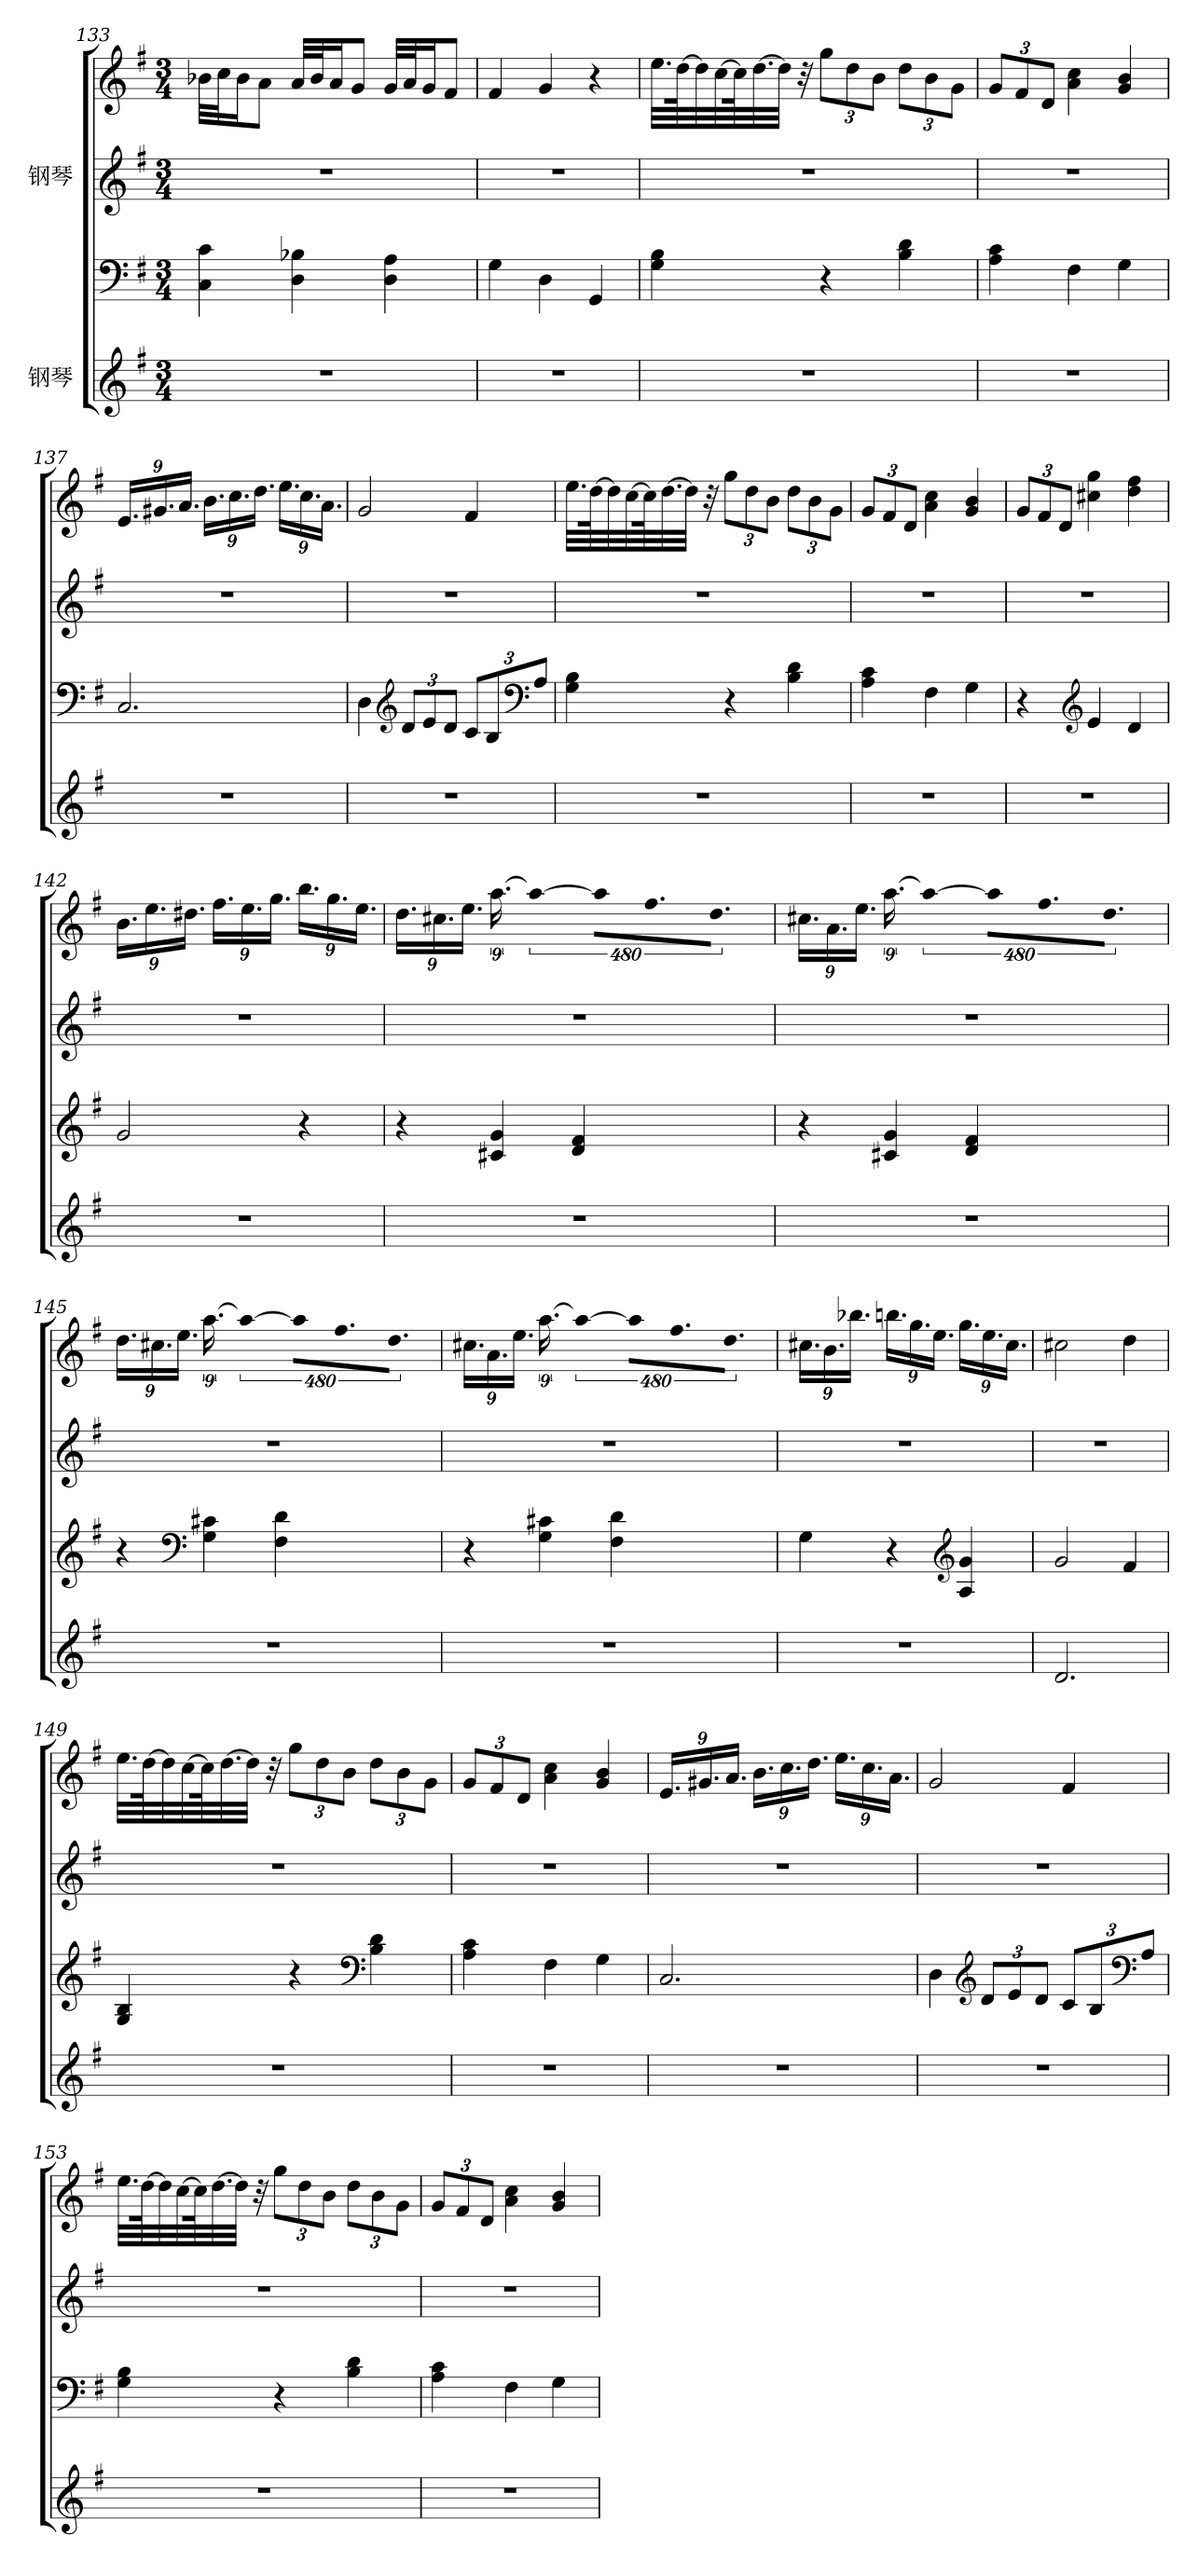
**kern	**kern	**kern	**kern
*part2	*part2	*part1	*part1
*staff4	*staff3	*staff2	*staff1
*I"钢琴	*	*I"钢琴	*
!!LO:LB:g=z
*clefG2	*clefF4	*clefG2	*clefG2
*k[f#]	*k[f#]	*k[f#]	*k[f#]
*M3/4	*M3/4	*M3/4	*M3/4
=133	=133	=133	=133
2.r	4C\ 4c\	2.r	32b-X\LLL
.	.	.	32cc\J
.	.	.	16b-\J
.	.	.	8a\J
.	4D\ 4B-X\	.	32a/LLL
.	.	.	32b-/J
.	.	.	16a/J
.	.	.	8g/J
.	4D\ 4A\	.	32g/LLL
.	.	.	32a/J
.	.	.	16g/J
.	.	.	8f#/J
=134	=134	=134	=134
2.r	4G\	2.r	4f#/
.	4D\	.	4g/
.	4GG/	.	4r
=135	=135	=135	=135
2.r	4G\ 4B\	2.r	32.ee\LLL
.	.	.	[64dd\K
.	.	.	32dd\]
.	.	.	[32cc\
.	.	.	64cc\K]
.	.	.	[32.dd\
.	.	.	32dd\JJJ]
.	.	.	32r
*	*	*	*Xbrackettup
.	4r	.	12gg\L
.	.	.	12dd\
.	.	.	12b\J
.	4B\ 4d\	.	12dd\L
.	.	.	12b\
.	.	.	12g\J
=136	=136	=136	=136
2.r	4A\ 4c\	2.r	12g/L
.	.	.	12f#/
.	.	.	12d/J
.	4F#\	.	4a\ 4cc\
.	4G\	.	4g/ 4b/
!!LO:LB:g=z
=137	=137	=137	=137
2.r	2.C/	2.r	18.e/LL
.	.	.	18.g#X/
.	.	.	18.a/JJ
.	.	.	18.b\LL
.	.	.	18.cc\
.	.	.	18.dd\JJ
.	.	.	18.ee\LL
.	.	.	18.cc\
.	.	.	18.a\JJ
=138	=138	=138	=138
2.r	4D\	2.r	2g/
*	*clefG2	*	*
*	*Xbrackettup	*	*
.	12d/L	.	.
.	12e/	.	.
.	12d/J	.	.
.	12c/L	.	4f#/
.	12B/	.	.
*	*clefF4	*	*
.	12A/J	.	.
=139	=139	=139	=139
2.r	4G\ 4B\	2.r	32.ee\LLL
.	.	.	[64dd\K
.	.	.	32dd\]
.	.	.	[32cc\
.	.	.	64cc\K]
.	.	.	[32.dd\
.	.	.	32dd\JJJ]
.	.	.	32r
.	4r	.	12gg\L
.	.	.	12dd\
.	.	.	12b\J
.	4B\ 4d\	.	12dd\L
.	.	.	12b\
.	.	.	12g\J
!!LO:PB:g=z
=140	=140	=140	=140
2.r	4A\ 4c\	2.r	12g/L
.	.	.	12f#/
.	.	.	12d/J
.	4F#\	.	4a\ 4cc\
.	4G\	.	4g/ 4b/
=141	=141	=141	=141
2.r	4r	2.r	12g/L
.	.	.	12f#/
.	.	.	12d/J
*	*clefG2	*	*
.	4e/	.	4cc#X\ 4gg\
.	4d/	.	4dd\ 4ff#\
=142	=142	=142	=142
2.r	2g/	2.r	18.b\LL
.	.	.	18.ee\
.	.	.	18.dd#X\JJ
.	.	.	18.ff#\LL
.	.	.	18.ee\
.	.	.	18.gg\JJ
.	4r	.	18.bb\LL
.	.	.	18.gg\
.	.	.	18.ee\JJ
=143	=143	=143	=143
*	*	*	*brackettup
2.r	4r	2.r	18.dd\LL
.	.	.	18.cc#X\
.	.	.	18.ee\JJ
.	4c#X/ 4g/	.	[18.aa\
!	!	!	!LO:N:vis=4
.	.	.	1920%427aa\_
.	4d/ 4f#/	.	.
!	!	!	!LO:N:vis=32
.	.	.	1920%53aa\KLL]
.	.	.	18.ff#\
.	.	.	18.dd\JJ
!!LO:LB:g=z
=144	=144	=144	=144
2.r	4r	2.r	18.cc#X\LL
.	.	.	18.a\
.	.	.	18.ee\JJ
.	4c#X/ 4g/	.	[18.aa\
!	!	!	!LO:N:vis=4
.	.	.	1920%427aa\_
.	4d/ 4f#/	.	.
!	!	!	!LO:N:vis=32
.	.	.	1920%53aa\KLL]
.	.	.	18.ff#\
.	.	.	18.dd\JJ
=145	=145	=145	=145
2.r	4r	2.r	18.dd\LL
.	.	.	18.cc#X\
.	.	.	18.ee\JJ
*	*clefF4	*	*
.	4G\ 4c#X\	.	[18.aa\
!	!	!	!LO:N:vis=4
.	.	.	1920%427aa\_
.	4F#\ 4d\	.	.
!	!	!	!LO:N:vis=32
.	.	.	1920%53aa\KLL]
.	.	.	18.ff#\
.	.	.	18.dd\JJ
=146	=146	=146	=146
2.r	4r	2.r	18.cc#X\LL
.	.	.	18.a\
.	.	.	18.ee\JJ
.	4G\ 4c#X\	.	[18.aa\
!	!	!	!LO:N:vis=4
.	.	.	1920%427aa\_
.	4F#\ 4d\	.	.
!	!	!	!LO:N:vis=32
.	.	.	1920%53aa\KLL]
.	.	.	18.ff#\
.	.	.	18.dd\JJ
!!LO:LB:g=z
=147	=147	=147	=147
*	*	*	*Xbrackettup
2.r	4G\	2.r	18.cc#X\LL
.	.	.	18.b\
.	.	.	18.bb-X\JJ
.	4r	.	18.bbn\LL
.	.	.	18.gg\
.	.	.	18.ee\JJ
*	*clefG2	*	*
.	4A/ 4g/	.	18.gg\LL
.	.	.	18.ee\
.	.	.	18.cc#\JJ
=148	=148	=148	=148
2.d/	2g/	2.r	2cc#X\
.	4f#/	.	4dd\
=149	=149	=149	=149
2.r	4G/ 4B/	2.r	32.ee\LLL
.	.	.	[64dd\K
.	.	.	32dd\]
.	.	.	[32cc\
.	.	.	64cc\K]
.	.	.	[32.dd\
.	.	.	32dd\JJJ]
.	.	.	32r
.	4r	.	12gg\L
.	.	.	12dd\
.	.	.	12b\J
*	*clefF4	*	*
.	4B\ 4d\	.	12dd\L
.	.	.	12b\
.	.	.	12g\J
=150	=150	=150	=150
2.r	4A\ 4c\	2.r	12g/L
.	.	.	12f#/
.	.	.	12d/J
.	4F#\	.	4a\ 4cc\
.	4G\	.	4g/ 4b/
!!LO:PB:g=z
=151	=151	=151	=151
2.r	2.C/	2.r	18.e/LL
.	.	.	18.g#X/
.	.	.	18.a/JJ
.	.	.	18.b\LL
.	.	.	18.cc\
.	.	.	18.dd\JJ
.	.	.	18.ee\LL
.	.	.	18.cc\
.	.	.	18.a\JJ
=152	=152	=152	=152
2.r	4D\	2.r	2g/
*	*clefG2	*	*
.	12d/L	.	.
.	12e/	.	.
.	12d/J	.	.
.	12c/L	.	4f#/
.	12B/	.	.
*	*clefF4	*	*
.	12A/J	.	.
=153	=153	=153	=153
2.r	4G\ 4B\	2.r	32.ee\LLL
.	.	.	[64dd\K
.	.	.	32dd\]
.	.	.	[32cc\
.	.	.	64cc\K]
.	.	.	[32.dd\
.	.	.	32dd\JJJ]
.	.	.	32r
.	4r	.	12gg\L
.	.	.	12dd\
.	.	.	12b\J
.	4B\ 4d\	.	12dd\L
.	.	.	12b\
.	.	.	12g\J
!!LO:LB:g=z
=154	=154	=154	=154
2.r	4A\ 4c\	2.r	12g/L
.	.	.	12f#/
.	.	.	12d/J
.	4F#\	.	4a\ 4cc\
.	4G\	.	4g/ 4b/
=	=	=	=
*-	*-	*-	*-
